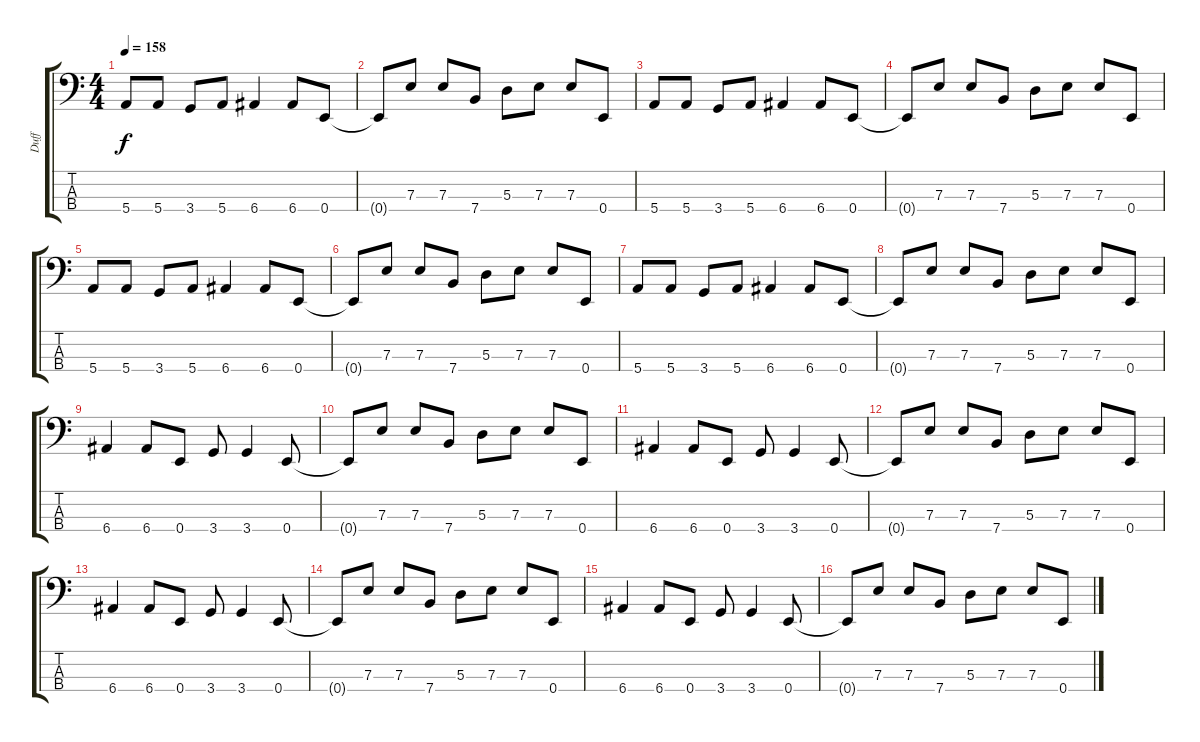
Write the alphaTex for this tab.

\track ("Duff" "Duff") {instrument slapbass1}
\staff {score tabs}
\tuning (G2 D2 A1 E1) {hide}
\ts (4 4)
\tempo 158
\clef f4
\ks c
5.4.8{dy f} 5.4.8 3.4.8 5.4.8 6.4.4 6.4.8 0.4.8 |
0.4{t}.8 7.3.8 7.3.8 7.4.8 5.3.8 7.3.8 7.3.8 0.4.8 |
5.4.8 5.4.8 3.4.8 5.4.8 6.4.4 6.4.8 0.4.8 |
0.4{t}.8 7.3.8 7.3.8 7.4.8 5.3.8 7.3.8 7.3.8 0.4.8 |
5.4.8 5.4.8 3.4.8 5.4.8 6.4.4 6.4.8 0.4.8 |
0.4{t}.8 7.3.8 7.3.8 7.4.8 5.3.8 7.3.8 7.3.8 0.4.8 |
5.4.8 5.4.8 3.4.8 5.4.8 6.4.4 6.4.8 0.4.8 |
0.4{t}.8 7.3.8 7.3.8 7.4.8 5.3.8 7.3.8 7.3.8 0.4.8 |
6.4.4 6.4.8 0.4.8 3.4.8 3.4.4 0.4.8 |
0.4{t}.8 7.3.8 7.3.8 7.4.8 5.3.8 7.3.8 7.3.8 0.4.8 |
6.4.4 6.4.8 0.4.8 3.4.8 3.4.4 0.4.8 |
0.4{t}.8 7.3.8 7.3.8 7.4.8 5.3.8 7.3.8 7.3.8 0.4.8 |
6.4.4 6.4.8 0.4.8 3.4.8 3.4.4 0.4.8 |
0.4{t}.8 7.3.8 7.3.8 7.4.8 5.3.8 7.3.8 7.3.8 0.4.8 |
6.4.4 6.4.8 0.4.8 3.4.8 3.4.4 0.4.8 |
0.4{t}.8 7.3.8 7.3.8 7.4.8 5.3.8 7.3.8 7.3.8 0.4.8
